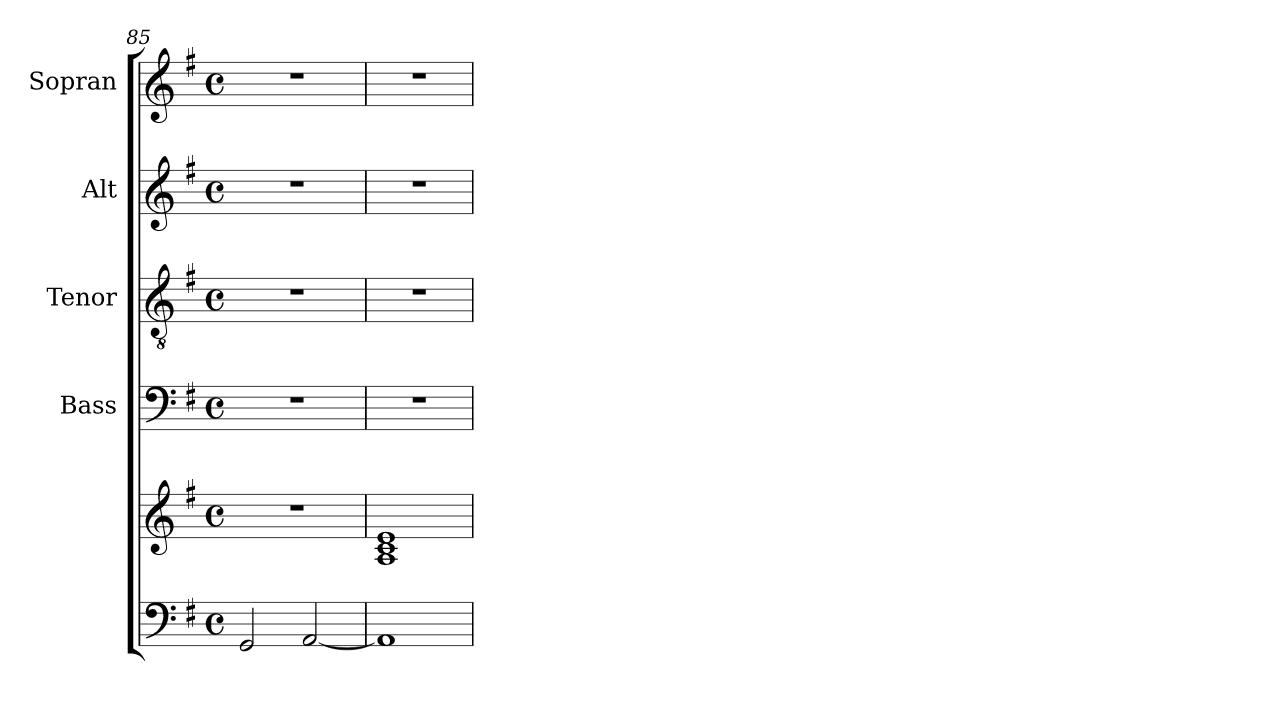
**kern	**kern	**kern	**kern	**kern	**kern
*part5	*part5	*part4	*part3	*part2	*part1
*staff6	*staff5	*staff4	*staff3	*staff2	*staff1
*	*	*I"Bass	*I"Tenor	*I"Alt	*I"Sopran
*	*	*I'B.	*I'T.	*I'A.	*I'S.
*clefF4	*clefG2	*clefF4	*clefGv2	*clefG2	*clefG2
*k[f#]	*k[f#]	*k[f#]	*k[f#]	*k[f#]	*k[f#]
*G:	*G:	*G:	*G:	*G:	*G:
*M4/4	*M4/4	*M4/4	*M4/4	*M4/4	*M4/4
*met(c)	*met(c)	*met(c)	*met(c)	*met(c)	*met(c)
=85	=85	=85	=85	=85	=85
2GG/	1r	1r	1r	1r	1r
[2AA/	.	.	.	.	.
=86	=86	=86	=86	=86	=86
1AA]	1A 1c 1e	1r	1r	1r	1r
=	=	=	=	=	=
*-	*-	*-	*-	*-	*-
